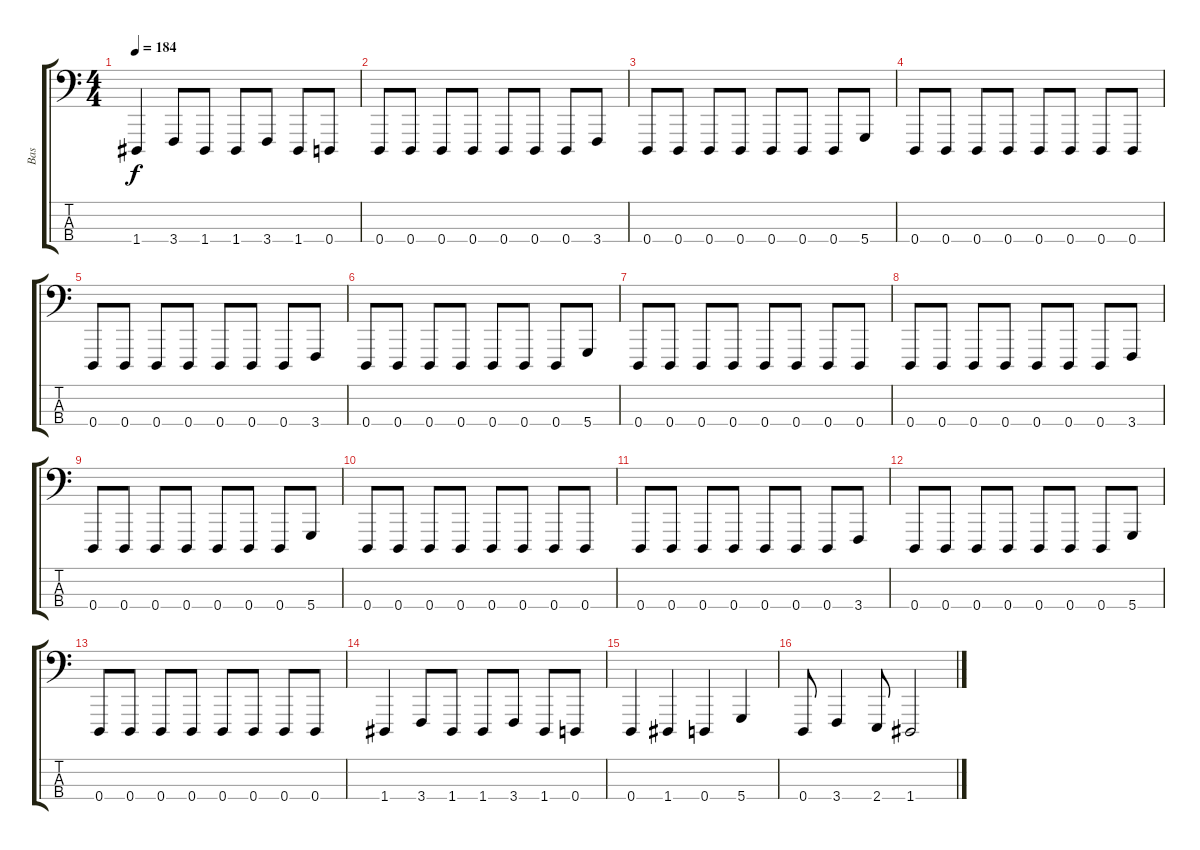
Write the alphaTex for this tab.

\track ("Bas" "Bas") {instrument cello}
\staff {score tabs}
\tuning (F2 C2 G1 D1) {hide}
\ts (4 4)
\tempo 184
\clef f4
\ks c
1.4.4{dy f} 3.4.8 1.4.8 1.4.8 3.4.8 1.4.8 0.4.8 |
0.4.8 0.4.8 0.4.8 0.4.8 0.4.8 0.4.8 0.4.8 3.4.8 |
0.4.8 0.4.8 0.4.8 0.4.8 0.4.8 0.4.8 0.4.8 5.4.8 |
0.4.8 0.4.8 0.4.8 0.4.8 0.4.8 0.4.8 0.4.8 0.4.8 |
0.4.8 0.4.8 0.4.8 0.4.8 0.4.8 0.4.8 0.4.8 3.4.8 |
0.4.8 0.4.8 0.4.8 0.4.8 0.4.8 0.4.8 0.4.8 5.4.8 |
0.4.8 0.4.8 0.4.8 0.4.8 0.4.8 0.4.8 0.4.8 0.4.8 |
0.4.8 0.4.8 0.4.8 0.4.8 0.4.8 0.4.8 0.4.8 3.4.8 |
0.4.8 0.4.8 0.4.8 0.4.8 0.4.8 0.4.8 0.4.8 5.4.8 |
0.4.8 0.4.8 0.4.8 0.4.8 0.4.8 0.4.8 0.4.8 0.4.8 |
0.4.8 0.4.8 0.4.8 0.4.8 0.4.8 0.4.8 0.4.8 3.4.8 |
0.4.8 0.4.8 0.4.8 0.4.8 0.4.8 0.4.8 0.4.8 5.4.8 |
0.4.8 0.4.8 0.4.8 0.4.8 0.4.8 0.4.8 0.4.8 0.4.8 |
1.4.4 3.4.8 1.4.8 1.4.8 3.4.8 1.4.8 0.4.8 |
0.4.4 1.4.4 0.4.4 5.4.4 |
0.4.8 3.4.4 2.4.8 1.4.2
